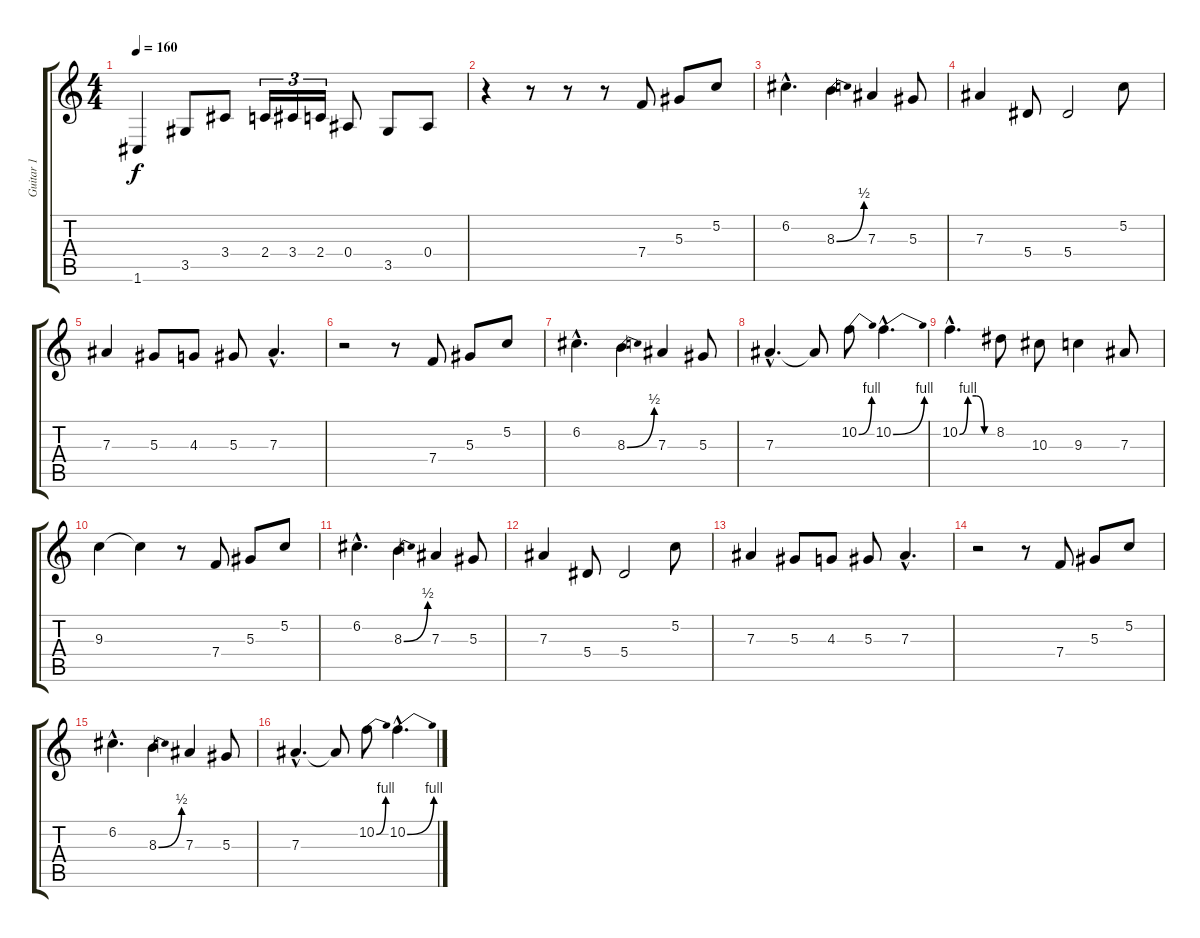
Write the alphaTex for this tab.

\track ("Guitar 1" "Guitar 1") {instrument distortionguitar}
\staff {score tabs}
\tuning (C4 G3 Eb3 Bb2 F2 C2) {hide}
\ts (4 4)
\tempo 160
\clef g2
\ks c
1.6.4{dy f instrument distortionguitar} 3.5.8 3.4.8 2.4.16{tu (3 2)} 3.4.16{tu (3 2)} 2.4.16{tu (3 2)} 0.4.8 3.5.8 0.4.8 |
r.4 r.8 r.8 r.8 7.4.8 5.3.8 5.2.8 |
6.2{hac}.4{d} 8.3{be (bend 0 0 60 2)}.4 7.3.4 5.3.8 |
7.3.4 5.4.8 5.4.2 5.2.8 |
7.3.4 5.3.8 4.3.8 5.3.8 7.3{hac}.4{d} |
r.2 r.8 7.4.8 5.3.8 5.2.8 |
6.2{hac}.4{d} 8.3{be (bend 0 0 60 2)}.4 7.3.4 5.3.8 |
7.3{hac}.4{d} 7.3{t}.8 10.2{be (bend 0 0 60 4)}.8 10.2{be (bend 0 0 60 4) hac}.4{d} |
10.2{be (custom 0 0 15 4 30 4 45 0 60 0) hac}.4{d} 8.2.8 10.3.8 9.3.4 7.3.8 |
9.3.4 9.3{t}.4 r.8 7.4.8 5.3.8 5.2.8 |
6.2{hac}.4{d} 8.3{be (bend 0 0 60 2)}.4 7.3.4 5.3.8 |
7.3.4 5.4.8 5.4.2 5.2.8 |
7.3.4 5.3.8 4.3.8 5.3.8 7.3{hac}.4{d} |
r.2 r.8 7.4.8 5.3.8 5.2.8 |
6.2{hac}.4{d} 8.3{be (bend 0 0 60 2)}.4 7.3.4 5.3.8 |
7.3{hac}.4{d} 7.3{t}.8 10.2{be (bend 0 0 60 4)}.8 10.2{be (bend 0 0 60 4) hac}.4{d}
